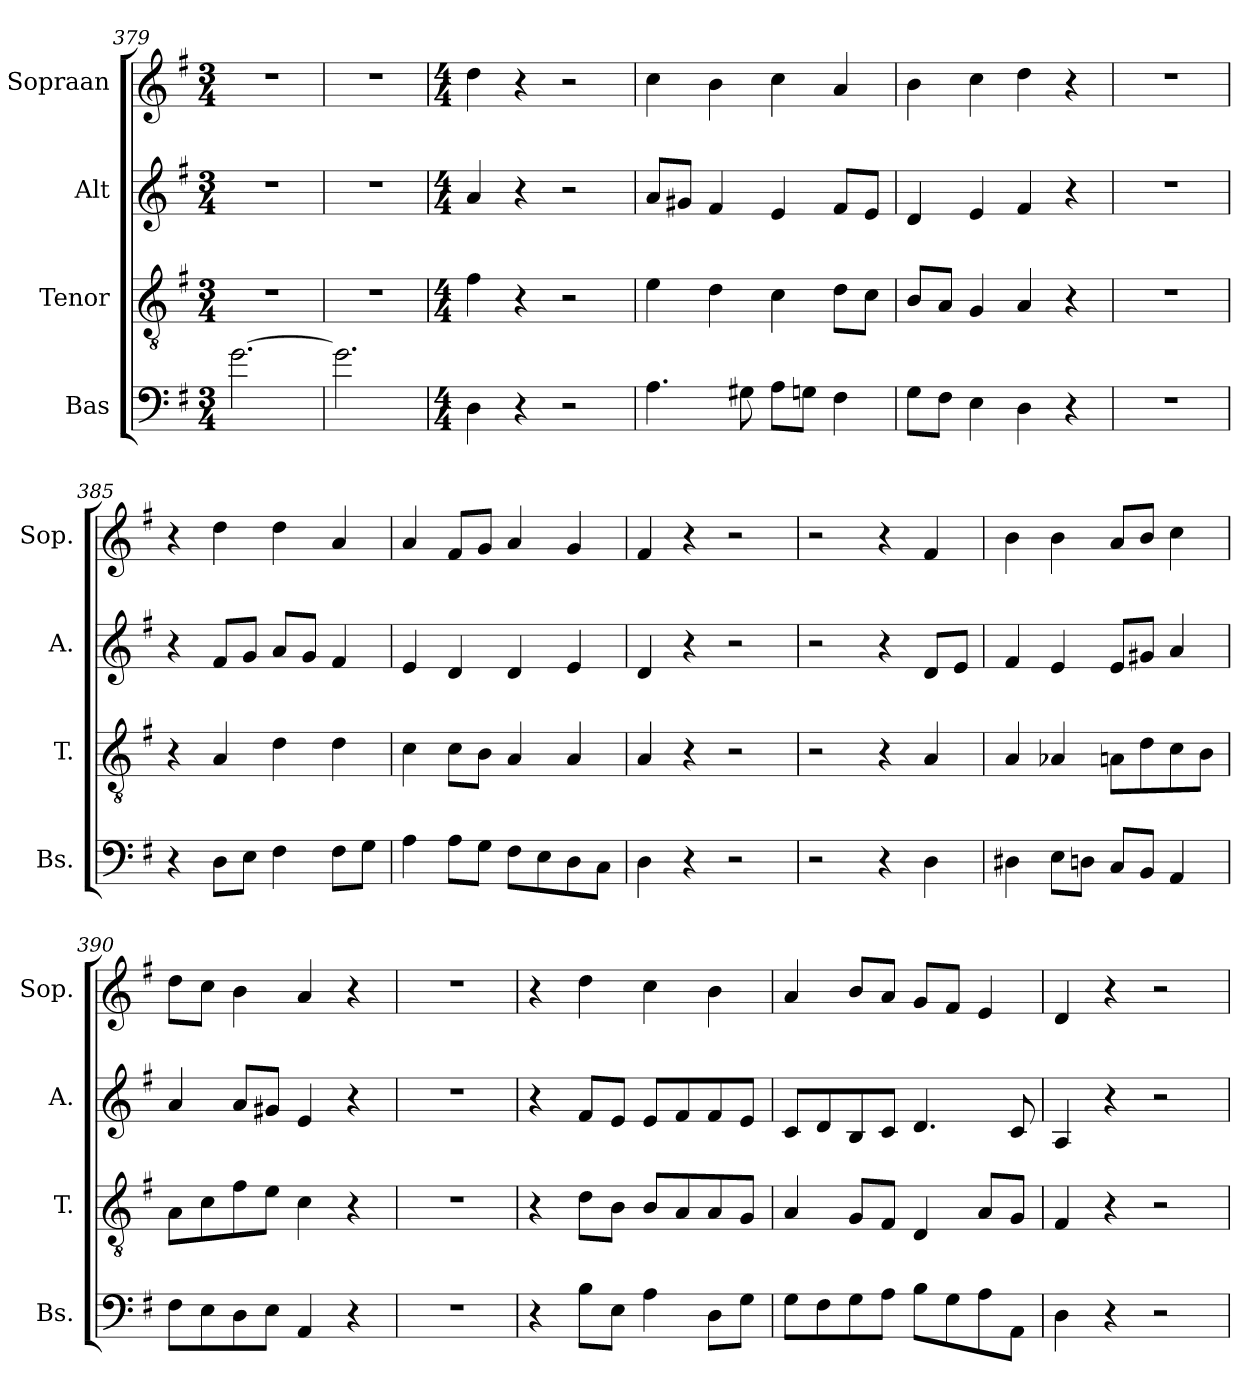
**kern	**kern	**kern	**kern
*part4	*part3	*part2	*part1
*staff4	*staff3	*staff2	*staff1
*I"Bas	*I"Tenor	*I"Alt	*I"Sopraan
*I'Bs.	*I'T.	*I'A.	*I'Sop.
*clefF4	*clefGv2	*clefG2	*clefG2
*k[f#]	*k[f#]	*k[f#]	*k[f#]
*M3/4	*M3/4	*M3/4	*M3/4
=379	=379	=379	=379
[2.g\	2.r	2.r	2.r
=380	=380	=380	=380
2.g\]	2.r	2.r	2.r
=381	=381	=381	=381
*M4/4	*M4/4	*M4/4	*M4/4
4D\	4f#\	4a/	4dd\
4r	4r	4r	4r
2r	2r	2r	2r
=382	=382	=382	=382
4.A\	4e\	8a/L	4cc\
.	.	8g#X/J	.
.	4d\	4f#/	4b\
8G#X\	.	.	.
8A\L	4c\	4e/	4cc\
8Gn\J	.	.	.
4F#\	8d\L	8f#/L	4a/
.	8c\J	8e/J	.
!!LO:LB:g=z
=383	=383	=383	=383
8G\L	8B/L	4d/	4b\
8F#\J	8A/J	.	.
4E\	4G/	4e/	4cc\
4D\	4A/	4f#/	4dd\
4r	4r	4r	4r
=384	=384	=384	=384
1r	1r	1r	1r
=385	=385	=385	=385
4r	4r	4r	4r
8D\L	4A/	8f#/L	4dd\
8E\J	.	8g/J	.
4F#\	4d\	8a/L	4dd\
.	.	8g/J	.
8F#\L	4d\	4f#/	4a/
8G\J	.	.	.
=386	=386	=386	=386
4A\	4c\	4e/	4a/
8A\L	8c\L	4d/	8f#/L
8G\J	8B\J	.	8g/J
8F#\L	4A/	4d/	4a/
8E\	.	.	.
8D\	4A/	4e/	4g/
8C\J	.	.	.
=387	=387	=387	=387
4D\	4A/	4d/	4f#/
4r	4r	4r	4r
2r	2r	2r	2r
=388	=388	=388	=388
2r	2r	2r	2r
4r	4r	4r	4r
4D\	4A/	8d/L	4f#/
.	.	8e/J	.
=389	=389	=389	=389
4D#X\	4A/	4f#/	4b\
8E\L	4A-X/	4e/	4b\
8Dn\J	.	.	.
8C/L	8An\L	8e/L	8a/L
8BB/J	8d\	8g#X/J	8b/J
4AA/	8c\	4a/	4cc\
.	8B\J	.	.
!!LO:PB:g=z
=390	=390	=390	=390
8F#\L	8A\L	4a/	8dd\L
8E\	8c\	.	8cc\J
8D\	8f#\	8a/L	4b\
8E\J	8e\J	8g#X/J	.
4AA/	4c\	4e/	4a/
4r	4r	4r	4r
=391	=391	=391	=391
1r	1r	1r	1r
=392	=392	=392	=392
4r	4r	4r	4r
8B\L	8d\L	8f#/L	4dd\
8E\J	8B\J	8e/J	.
4A\	8B/L	8e/L	4cc\
.	8A/	8f#/	.
8D\L	8A/	8f#/	4b\
8G\J	8G/J	8e/J	.
=393	=393	=393	=393
8G\L	4A/	8c/L	4a/
8F#\	.	8d/	.
8G\	8G/L	8B/	8b/L
8A\J	8F#/J	8c/J	8a/J
8B\L	4D/	4.d/	8g/L
8G\	.	.	8f#/J
8A\	8A/L	.	4e/
8AA\J	8G/J	8c/	.
=394	=394	=394	=394
4D\	4F#/	4A/	4d/
4r	4r	4r	4r
2r	2r	2r	2r
=	=	=	=
*-	*-	*-	*-
